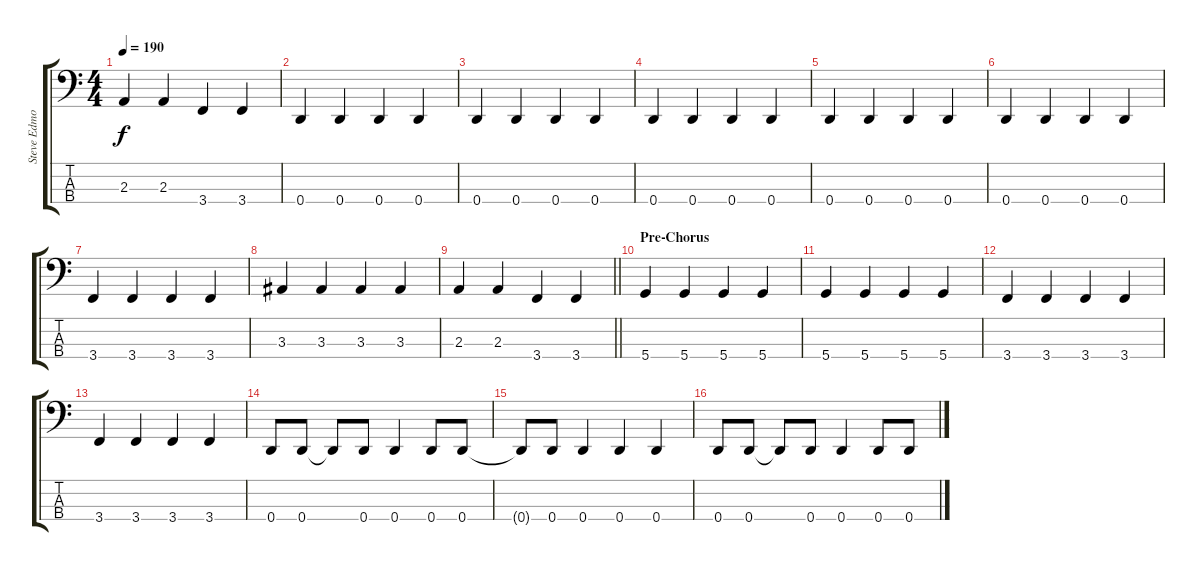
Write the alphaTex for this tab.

\track ("Steve Edmondson" "Steve Edmo") {instrument electricbassfinger}
\staff {score tabs}
\tuning (F2 C2 G1 D1) {hide}
\ts (4 4)
\tempo 190
\clef f4
\ks c
2.3.4{dy f} 2.3.4 3.4.4 3.4.4 |
0.4.4 0.4.4 0.4.4 0.4.4 |
0.4.4 0.4.4 0.4.4 0.4.4 |
0.4.4 0.4.4 0.4.4 0.4.4 |
0.4.4 0.4.4 0.4.4 0.4.4 |
0.4.4 0.4.4 0.4.4 0.4.4 |
3.4.4 3.4.4 3.4.4 3.4.4 |
3.3.4 3.3.4 3.3.4 3.3.4 |
\barLineRight lightlight
2.3.4 2.3.4 3.4.4 3.4.4 |
\section ("" "Pre-Chorus")
5.4.4 5.4.4 5.4.4 5.4.4 |
5.4.4 5.4.4 5.4.4 5.4.4 |
3.4.4 3.4.4 3.4.4 3.4.4 |
3.4.4 3.4.4 3.4.4 3.4.4 |
0.4.8 0.4.8 0.4{t}.8 0.4.8 0.4.4 0.4.8 0.4.8 |
0.4{t}.8 0.4.8 0.4.4 0.4.4 0.4.4 |
0.4.8 0.4.8 0.4{t}.8 0.4.8 0.4.4 0.4.8 0.4.8
